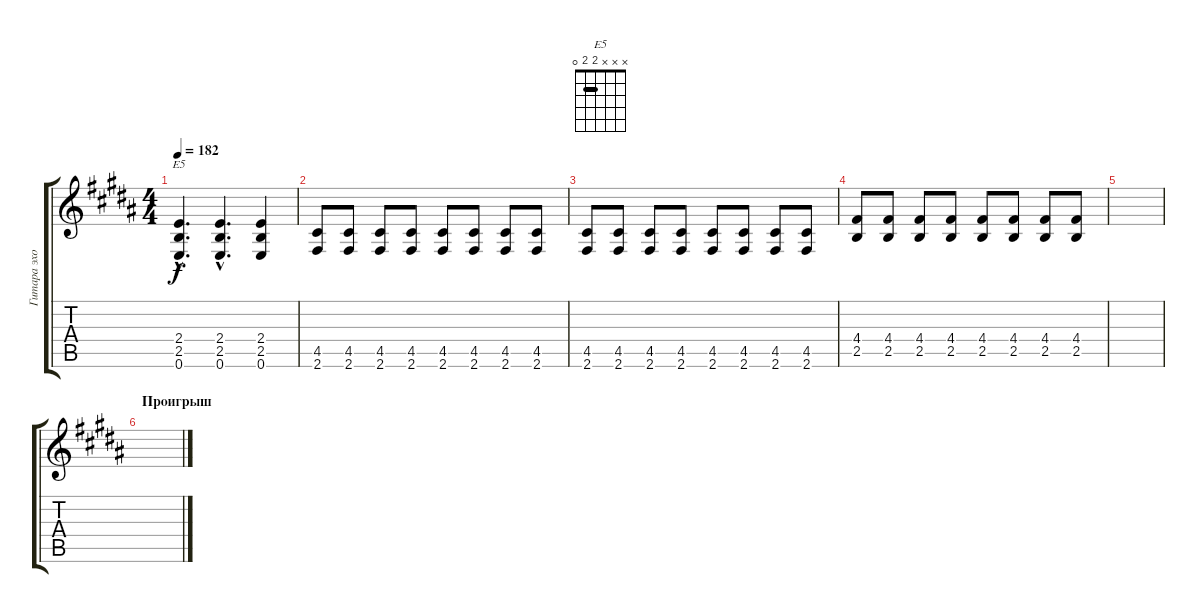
\track ("Гитара эхо" "Гитара эхо") {instrument overdrivenguitar}
\staff {score tabs}
\tuning (E4 B3 G3 D3 A2 E2) {hide}
\chord ("E5" x x x 2 2 0) {barre 2}
\ts (4 4)
\tempo 182
\clef g2
\ks b
(2.4{hac} 2.5{hac} 0.6{hac}).4{d ch "E5" dy f} (2.4{hac} 2.5{hac} 0.6{hac}).4{d} (2.4 2.5 0.6).4 |
(4.5 2.6).8 (4.5 2.6).8 (4.5 2.6).8 (4.5 2.6).8 (4.5 2.6).8 (4.5 2.6).8 (4.5 2.6).8 (4.5 2.6).8 |
(4.5 2.6).8 (4.5 2.6).8 (4.5 2.6).8 (4.5 2.6).8 (4.5 2.6).8 (4.5 2.6).8 (4.5 2.6).8 (4.5 2.6).8 |
(4.4 2.5).8 (4.4 2.5).8 (4.4 2.5).8 (4.4 2.5).8 (4.4 2.5).8 (4.4 2.5).8 (4.4 2.5).8 (4.4 2.5).8 |
|
\section ("" "Проигрыш")
